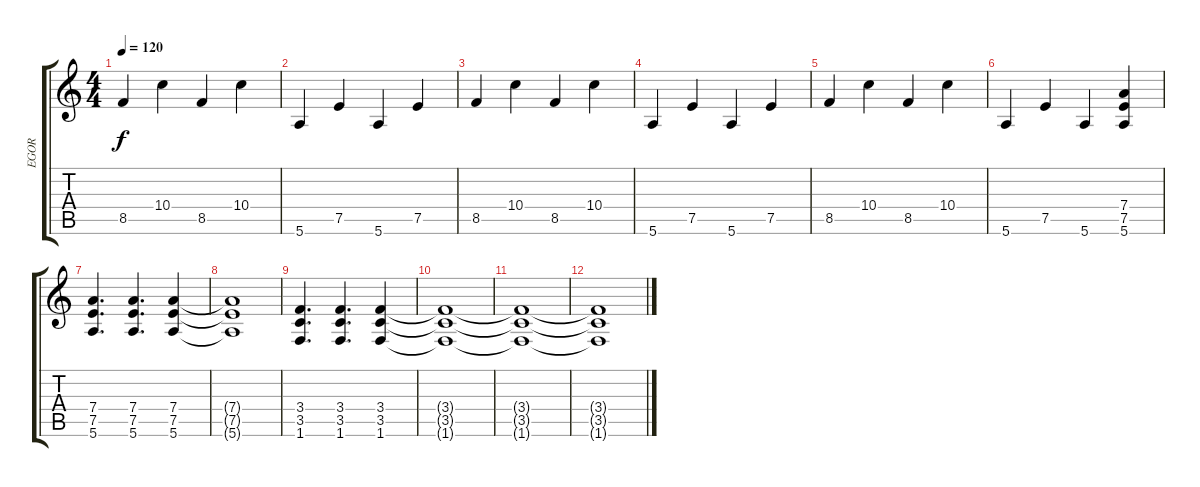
\track ("EGOR" "EGOR") {instrument distortionguitar}
\staff {score tabs}
\tuning (E4 B3 G3 D3 A2 E2) {hide}
\ts (4 4)
\tempo 120
\clef g2
\ks c
8.5.4{dy f} 10.4.4 8.5.4 10.4.4 |
5.6.4 7.5.4 5.6.4 7.5.4 |
8.5.4 10.4.4 8.5.4 10.4.4 |
5.6.4 7.5.4 5.6.4 7.5.4 |
8.5.4 10.4.4 8.5.4 10.4.4 |
5.6.4 7.5.4 5.6.4 (7.4 7.5 5.6).4 |
(7.4 7.5 5.6).4{d} (7.4 7.5 5.6).4{d} (7.4 7.5 5.6).4 |
(7.4{t} 7.5{t} 5.6{t}).1 |
(3.4 3.5 1.6).4{d} (3.4 3.5 1.6).4{d} (3.4 3.5 1.6).4 |
(3.4{t} 3.5{t} 1.6{t}).1 |
(3.4{t} 3.5{t} 1.6{t}).1 |
(3.4{t} 3.5{t} 1.6{t}).1
